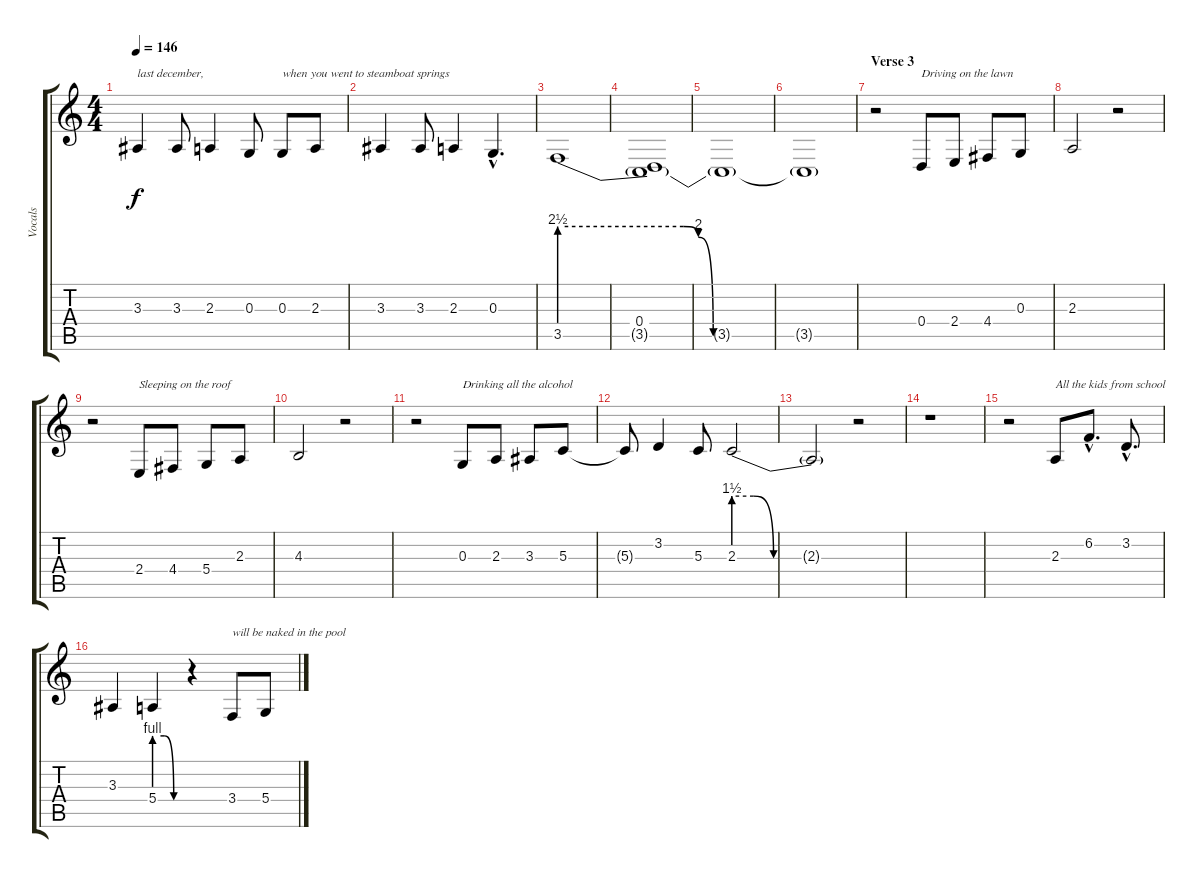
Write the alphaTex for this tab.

\track ("Vocals" "Vocals") {instrument sopranosax}
\staff {score tabs}
\tuning (E4 B3 G3 D3 A2 E2) {hide}
\ts (4 4)
\tempo 146
\clef g2
\ks c
3.3.4{txt "last december," dy f} 3.3.8 2.3.4 0.3.8 0.3.8{txt "when you went to steamboat springs"} 2.3.8 |
3.3.4 3.3.8 2.3.4 0.3{hac}.4{d} |
3.5{be (custom 0 10 25 10 28 8 31 0 60 0)}.1 |
(0.4 3.5{t}).1 |
3.5{t}.1 |
3.5{t}.1 |
\section ("" "Verse 3")
r.2 0.4.8{txt "Driving on the lawn"} 2.4.8 4.4.8 0.3.8 |
2.3.2 r.2 |
r.2 2.4.8{txt "Sleeping on the roof"} 4.4.8 5.4.8 2.3.8 |
4.3.2 r.2 |
r.2 0.3.8{txt "Drinking all the alcohol"} 2.3.8 3.3.8 5.3.8 |
5.3{t}.8 3.2.4 5.3.8 2.3{be (custom 0 6 10 6 20 0 60 0)}.2 |
2.3{t}.2 r.2 |
r.1 |
r.2 2.3.8{txt "All the kids from school"} 6.2{hac}.8{d} 3.2{hac}.8{d} |
3.3.4 5.4{be (custom 0 4 20 4 40 0 60 0)}.4 r.4 3.4.8{txt "will be naked in the pool"} 5.4.8
